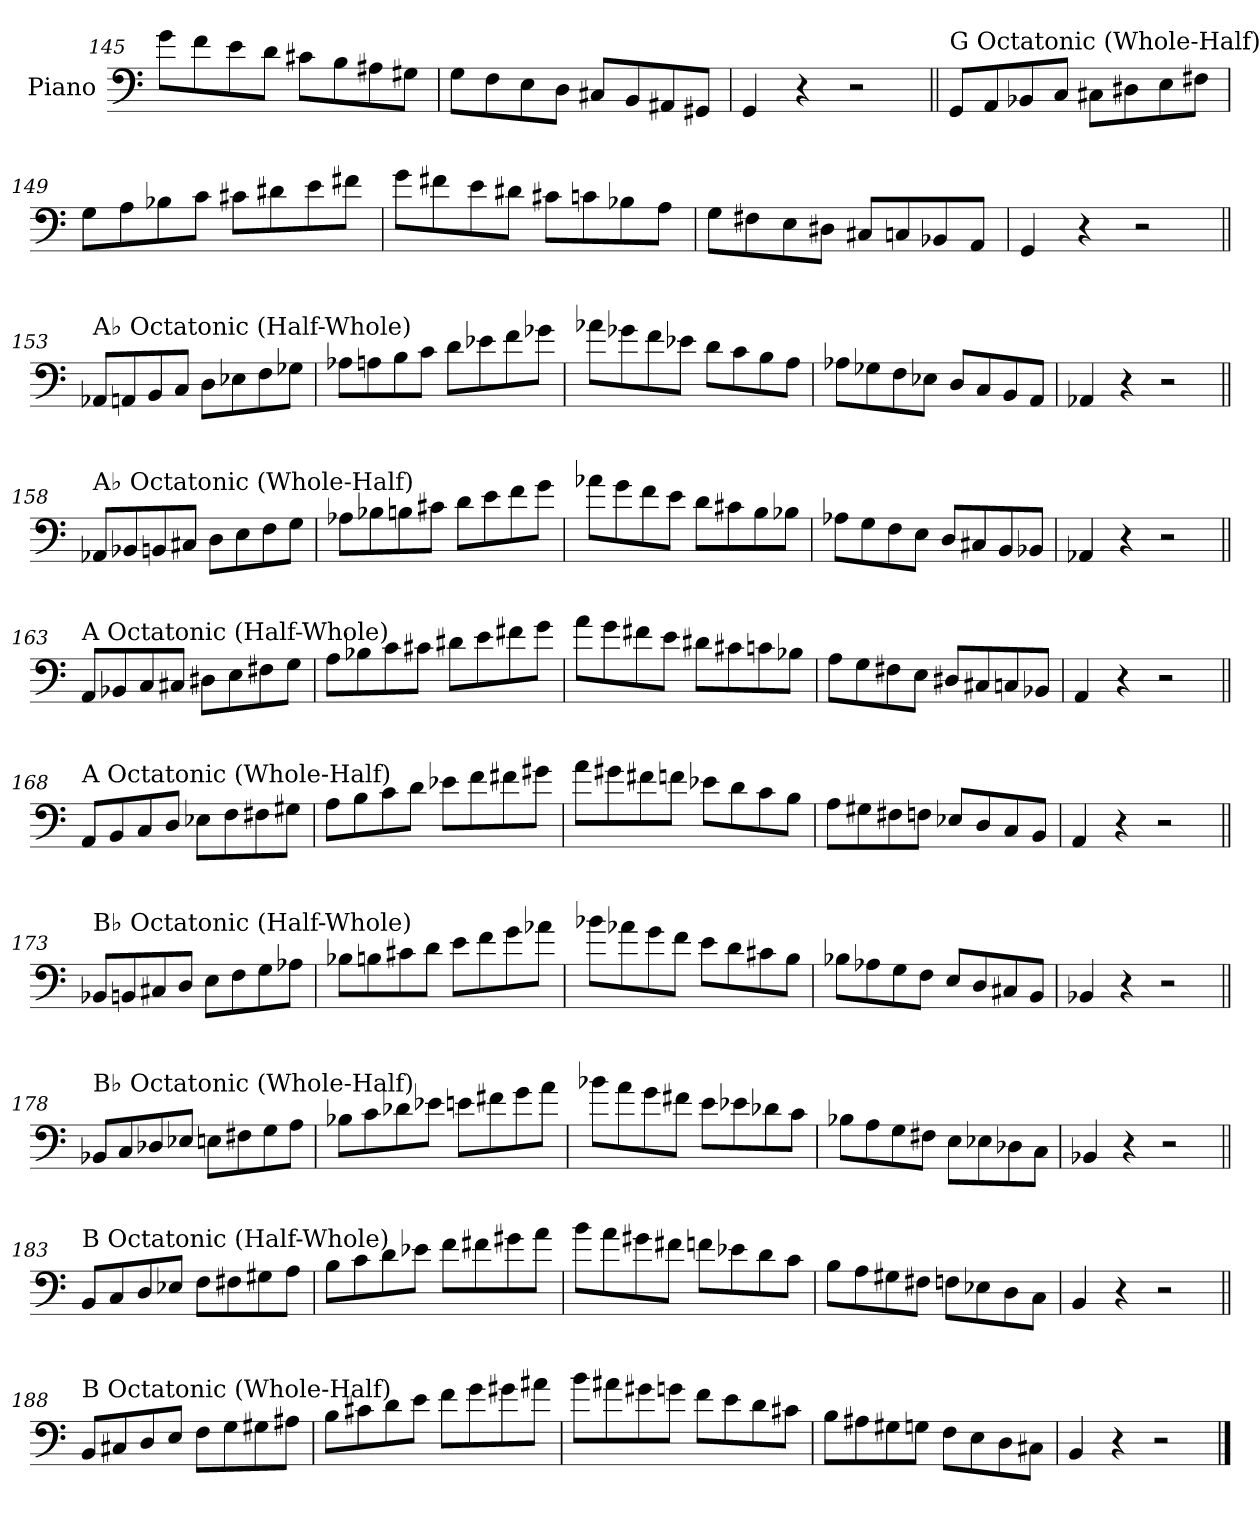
**kern
*part1
*staff1
*I"Piano
*I'Pno.
*clefF4
*k[]
=145
8g\L
8f\
8e\
8d\J
8c#X\L
8B\
8A#X\
8G#X\J
=146
8G\L
8F\
8E\
8D\J
8C#X/L
8BB/
8AA#X/
8GG#X/J
=147
4GG/
4r
2r
!!LO:LB:g=z
=148||
!LO:TX:a:t=G Octatonic (Whole-Half)
8GG/L
8AA/
8BB-X/
8C/J
8C#X\L
8D#X\
8E\
8F#X\J
=149
8G\L
8A\
8B-X\
8c\J
8c#X\L
8d#X\
8e\
8f#X\J
=150
8g\L
8f#X\
8e\
8d#X\J
8c#X\L
8cn\
8B-X\
8A\J
=151
8G\L
8F#X\
8E\
8D#X\J
8C#X/L
8Cn/
8BB-X/
8AA/J
=152
4GG/
4r
2r
!!LO:PB:g=z
=153||
!LO:TX:a:t=A♭ Octatonic (Half-Whole)
8AA-X/L
8AAn/
8BB/
8C/J
8D\L
8E-X\
8F\
8G-X\J
=154
8A-X\L
8An\
8B\
8c\J
8d\L
8e-X\
8f\
8g-X\J
=155
8a-X\L
8g-X\
8f\
8e-X\J
8d\L
8c\
8B\
8A\J
=156
8A-X\L
8G-X\
8F\
8E-X\J
8D/L
8C/
8BB/
8AA/J
=157
4AA-X/
4r
2r
!!LO:LB:g=z
=158||
!LO:TX:a:t=A♭ Octatonic (Whole-Half)
8AA-X/L
8BB-X/
8BBn/
8C#X/J
8D\L
8E\
8F\
8G\J
=159
8A-X\L
8B-X\
8Bn\
8c#X\J
8d\L
8e\
8f\
8g\J
=160
8a-X\L
8g\
8f\
8e\J
8d\L
8c#X\
8B\
8B-X\J
=161
8A-X\L
8G\
8F\
8E\J
8D/L
8C#X/
8BB/
8BB-X/J
=162
4AA-X/
4r
2r
!!LO:LB:g=z
=163||
!LO:TX:a:t=A Octatonic (Half-Whole)
8AA/L
8BB-X/
8C/
8C#X/J
8D#X\L
8E\
8F#X\
8G\J
=164
8A\L
8B-X\
8c\
8c#X\J
8d#X\L
8e\
8f#X\
8g\J
=165
8a\L
8g\
8f#X\
8e\J
8d#X\L
8c#X\
8cn\
8B-X\J
=166
8A\L
8G\
8F#X\
8E\J
8D#X/L
8C#X/
8Cn/
8BB-X/J
=167
4AA/
4r
2r
!!LO:LB:g=z
=168||
!LO:TX:a:t=A Octatonic (Whole-Half)
8AA/L
8BB/
8C/
8D/J
8E-X\L
8F\
8F#X\
8G#X\J
=169
8A\L
8B\
8c\
8d\J
8e-X\L
8f\
8f#X\
8g#X\J
=170
8a\L
8g#X\
8f#X\
8fn\J
8e-X\L
8d\
8c\
8B\J
=171
8A\L
8G#X\
8F#X\
8Fn\J
8E-X/L
8D/
8C/
8BB/J
=172
4AA/
4r
2r
!!LO:LB:g=z
=173||
!LO:TX:a:t=B♭ Octatonic (Half-Whole)
8BB-X/L
8BBn/
8C#X/
8D/J
8E\L
8F\
8G\
8A-X\J
=174
8B-X\L
8Bn\
8c#X\
8d\J
8e\L
8f\
8g\
8a-X\J
=175
8b-X\L
8a-X\
8g\
8f\J
8e\L
8d\
8c#X\
8B\J
=176
8B-X\L
8A-X\
8G\
8F\J
8E/L
8D/
8C#X/
8BB/J
=177
4BB-X/
4r
2r
!!LO:LB:g=z
=178||
!LO:TX:a:t=B♭ Octatonic (Whole-Half)
8BB-X/L
8C/
8D-X/
8E-X/J
8En\L
8F#X\
8G\
8A\J
=179
8B-X\L
8c\
8d-X\
8e-X\J
8en\L
8f#X\
8g\
8a\J
=180
8b-X\L
8a\
8g\
8f#X\J
8e\L
8e-X\
8d-X\
8c\J
=181
8B-X\L
8A\
8G\
8F#X\J
8E\L
8E-X\
8D-X\
8C\J
=182
4BB-X/
4r
2r
!!LO:LB:g=z
=183||
!LO:TX:a:t=B Octatonic (Half-Whole)
8BB/L
8C/
8D/
8E-X/J
8F\L
8F#X\
8G#X\
8A\J
=184
8B\L
8c\
8d\
8e-X\J
8f\L
8f#X\
8g#X\
8a\J
=185
8b\L
8a\
8g#X\
8f#X\J
8fn\L
8e-X\
8d\
8c\J
=186
8B\L
8A\
8G#X\
8F#X\J
8Fn\L
8E-X\
8D\
8C\J
=187
4BB/
4r
2r
!!LO:LB:g=z
=188||
!LO:TX:a:t=B Octatonic (Whole-Half)
8BB/L
8C#X/
8D/
8E/J
8F\L
8G\
8G#X\
8A#X\J
=189
8B\L
8c#X\
8d\
8e\J
8f\L
8g\
8g#X\
8a#X\J
=190
8b\L
8a#X\
8g#X\
8gn\J
8f\L
8e\
8d\
8c#X\J
=191
8B\L
8A#X\
8G#X\
8Gn\J
8F\L
8E\
8D\
8C#X\J
=192
4BB/
4r
2r
==
*-
